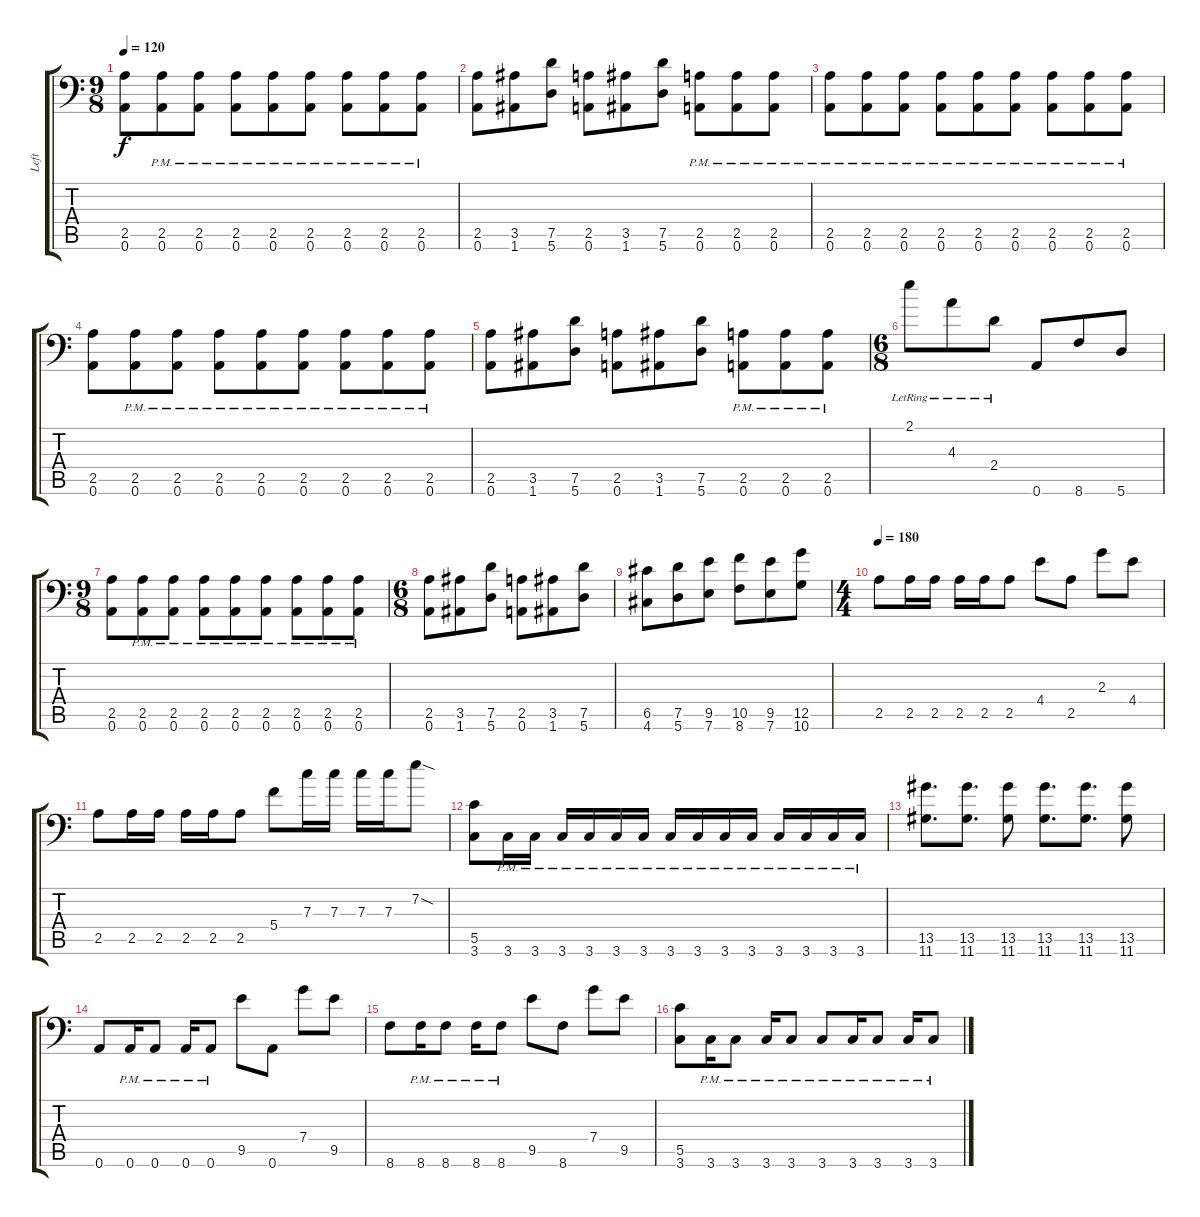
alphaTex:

\track ("Left" "Left") {instrument distortionguitar}
\staff {score tabs}
\tuning (D4 A3 F3 C3 G2 A1) {hide}
\ts (9 8)
\tempo 120
\clef f4
\ks c
(2.5 0.6).8{dy f} (2.5{pm} 0.6{pm}).8 (2.5{pm} 0.6{pm}).8 (2.5{pm} 0.6{pm}).8 (2.5{pm} 0.6{pm}).8 (2.5{pm} 0.6{pm}).8 (2.5{pm} 0.6{pm}).8 (2.5{pm} 0.6{pm}).8 (2.5{pm} 0.6{pm}).8 |
(2.5 0.6).8 (3.5 1.6).8 (7.5 5.6).8 (2.5 0.6).8 (3.5 1.6).8 (7.5 5.6).8 (2.5{pm} 0.6{pm}).8 (2.5{pm} 0.6{pm}).8 (2.5{pm} 0.6{pm}).8 |
(2.5{pm} 0.6{pm}).8 (2.5{pm} 0.6{pm}).8 (2.5{pm} 0.6{pm}).8 (2.5{pm} 0.6{pm}).8 (2.5{pm} 0.6{pm}).8 (2.5{pm} 0.6{pm}).8 (2.5{pm} 0.6{pm}).8 (2.5{pm} 0.6{pm}).8 (2.5{pm} 0.6{pm}).8 |
(2.5 0.6).8 (2.5{pm} 0.6{pm}).8 (2.5{pm} 0.6{pm}).8 (2.5{pm} 0.6{pm}).8 (2.5{pm} 0.6{pm}).8 (2.5{pm} 0.6{pm}).8 (2.5{pm} 0.6{pm}).8 (2.5{pm} 0.6{pm}).8 (2.5{pm} 0.6{pm}).8 |
(2.5 0.6).8 (3.5 1.6).8 (7.5 5.6).8 (2.5 0.6).8 (3.5 1.6).8 (7.5 5.6).8 (2.5{pm} 0.6{pm}).8 (2.5{pm} 0.6{pm}).8 (2.5{pm} 0.6{pm}).8 |
\ts (6 8)
2.1{lr}.8 4.3{lr}.8 2.4{lr}.8 0.6.8 8.6.8 5.6.8 |
\ts (9 8)
(2.5 0.6).8 (2.5{pm} 0.6{pm}).8 (2.5{pm} 0.6{pm}).8 (2.5{pm} 0.6{pm}).8 (2.5{pm} 0.6{pm}).8 (2.5{pm} 0.6{pm}).8 (2.5{pm} 0.6{pm}).8 (2.5{pm} 0.6{pm}).8 (2.5{pm} 0.6{pm}).8 |
\ts (6 8)
(2.5 0.6).8 (3.5 1.6).8 (7.5 5.6).8 (2.5 0.6).8 (3.5 1.6).8 (7.5 5.6).8 |
(6.5 4.6).8 (7.5 5.6).8 (9.5 7.6).8 (10.5 8.6).8 (9.5 7.6).8 (12.5 10.6).8 |
\ts (4 4)
\tempo 180
2.5.8 2.5.16 2.5.16 2.5.16 2.5.16 2.5.8 4.4.8 2.5.8 2.3.8 4.4.8 |
2.5.8 2.5.16 2.5.16 2.5.16 2.5.16 2.5.8 5.4.8 7.3.16 7.3.16 7.3.16 7.3.16 7.2{sod}.8 |
(5.5 3.6).8 3.6{pm}.16 3.6{pm}.16 3.6{pm}.16 3.6{pm}.16 3.6{pm}.16 3.6{pm}.16 3.6{pm}.16 3.6{pm}.16 3.6{pm}.16 3.6{pm}.16 3.6{pm}.16 3.6{pm}.16 3.6{pm}.16 3.6{pm}.16 |
(13.5 11.6).8{d} (13.5 11.6).8{d} (13.5 11.6).8 (13.5 11.6).8{d} (13.5 11.6).8{d} (13.5 11.6).8 |
0.6.8 0.6{pm}.16 0.6{pm}.8 0.6{pm}.16 0.6{pm}.8 9.5.8 0.6.8 7.4.8 9.5.8 |
8.6.8 8.6{pm}.16 8.6{pm}.8 8.6{pm}.16 8.6{pm}.8 9.5.8 8.6.8 7.4.8 9.5.8 |
(5.5 3.6).8 3.6{pm}.16 3.6{pm}.8 3.6{pm}.16 3.6{pm}.8 3.6{pm}.8 3.6{pm}.16 3.6{pm}.8 3.6{pm}.16 3.6{pm}.8
